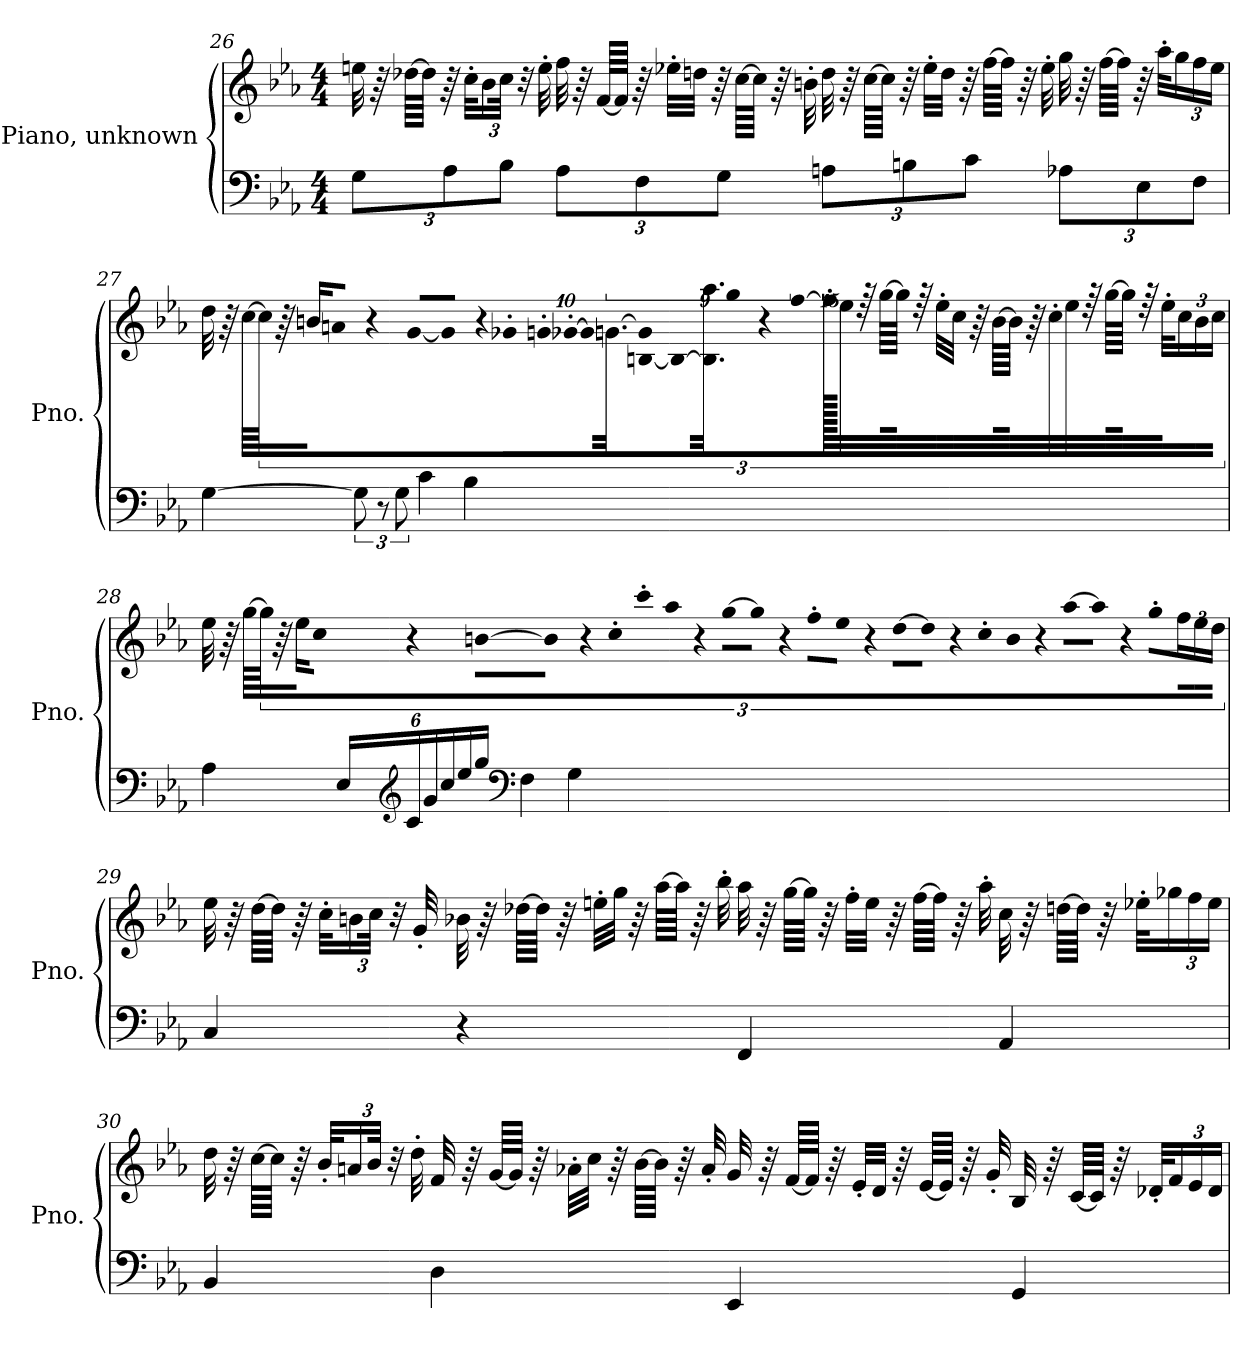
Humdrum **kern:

**kern	**kern
*part1	*part1
*staff2	*staff1
*I"Piano, unknown	*
*I'Pno.	*
!!LO:PB:g=z
*clefF4	*clefG2
*k[b-e-a-]	*k[b-e-a-]
*M4/4	*M4/4
*Xbrackettup	*
=26	=26
12G\L	32een\
.	64r
.	[64dd-X\LLLL
.	64dd-\JJJJ]
.	64r
12A-\	.
.	32cc'\KLL
*	*Xbrackettup
.	24b-\
12B-\J	48cc\JJk
.	32r
.	32ee'\
12A-\L	32ff\
.	64r
.	[64f/LLLL
.	64f/JJJJ]
.	64r
12F\	.
.	32ee-X'\LLL
.	32ddn\JJJ
.	64r
12G\J	.
.	[64cc\LLLL
.	64cc\JJJJ]
.	64r
.	32bn'\
12An\L	32dd\
.	64r
.	[64cc\LLLL
.	64cc\JJJJ]
.	64r
12Bn\	.
.	32ee-'\LLL
.	32dd\JJJ
.	64r
12c\J	.
.	[64ff\LLLL
.	64ff\JJJJ]
.	64r
.	32ee-'\
12A-X\L	32gg\
.	64r
.	[64ff\LLLL
.	64ff\JJJJ]
.	64r
12E-\	.
.	32aa-'\KLL
.	24gg\
12F\J	24ff\
.	24ee-\JJ
!!LO:LB:g=z
=27	=27
[4G\	32dd\
.	64r
.	[64cc\LLLL
*	*brackettup
.	96cc\JJJJ]
.	96r
.	24bn/LL
.	32an/JJk
.	64r
.	[64g/LLLL
.	64g/JJJJ]
.	64r
.	32g-X'/LLL
*brackettup	*
!	!LO:N:vis=64
12G\]	640%9gn'/L
!	!LO:N:vis=64
.	[640%9g-X'/
!	!LO:N:vis=64
.	640%9g-/J]
.	[36.gn/
12r	.
!	!LO:N:vis=32
.	[1920%53Bn/ 1920%53g/]
!	!LO:N:vis=64
.	640%9B/K_
.	36.B/] 36.aa-/
12G\	.
!	!LO:N:vis=32
.	1920%53gg/JJJ
!	!LO:N:vis=64
.	640%9r
.	[1920%79ff\
4c\	1920ff'\]
.	32ee-\
.	64r
.	[64gg\LLLL
.	64gg\JJJJ]
.	64r
.	32ee-'\LLL
.	32cc\JJJ
.	64r
.	[64b\LLLL
.	64b\JJJJ]
.	64r
.	32cc'\
4B-\	.
.	32ee-\
.	64r
.	[64gg\LLLL
.	64gg\JJJJ]
.	64r
.	32ee-'\KLL
*	*Xbrackettup
.	24cc\
.	24b\
.	24cc\JJ
1920ryy	.
!!LO:LB:g=z
=28	=28
4A-\	32ee-\
.	64r
.	[64gg\LLLL
*	*brackettup
.	96gg\JJJJ]
.	96r
.	24ee-\LL
.	32cc\JJk
.	64r
.	[64bn\LLLL
.	64b\JJJJ]
.	64r
.	32cc'\
*Xbrackettup	*
24E-/LL	4ccc'\
*clefG2	*
24c/	.
24g/	.
24cc/	.
24ee-/	.
24gg/JJ	.
*clefF4	*
4F\	32aa-\
.	64r
.	[64gg\LLLL
.	64gg\JJJJ]
.	64r
.	32ff'\LLL
.	32ee-\JJJ
.	64r
.	[64dd\LLLL
.	64dd\JJJJ]
.	64r
.	32cc'\
4G\	32b\
.	64r
.	[64aa-\LLLL
.	64aa-\JJJJ]
.	64r
.	32gg'\KLL
*	*Xbrackettup
.	24ff\
.	24ee-\
.	24dd\JJ
!!LO:LB:g=z
=29	=29
4C/	32ee-\
.	64r
.	[64dd\LLLL
.	64dd\JJJJ]
.	64r
.	32cc'\KLL
.	24bn\
.	48cc\JJk
.	32r
.	32g'/
4r	32b-X\
.	64r
.	[64dd-X\LLLL
.	64dd-\JJJJ]
.	64r
.	32een'\LLL
.	32gg\JJJ
.	64r
.	[64aa-\LLLL
.	64aa-\JJJJ]
.	64r
.	32bb-'\
4FF/	32aa-\
.	64r
.	[64gg\LLLL
.	64gg\JJJJ]
.	64r
.	32ff'\LLL
.	32ee\JJJ
.	64r
.	[64ff\LLLL
.	64ff\JJJJ]
.	64r
.	32aa-'\
4AA-/	32cc\
.	64r
.	[64ddn\LLLL
.	64dd\JJJJ]
.	64r
.	32ee-X'\KLL
.	24gg-X\
.	24ff\
.	24ee-\JJ
!!LO:LB:g=z
=30	=30
4BB-/	32dd\
.	64r
.	[64cc\LLLL
.	64cc\JJJJ]
.	64r
.	32b-'/KLL
.	24an/
.	48b-/JJk
.	32r
.	32dd'\
4D\	32f/
.	64r
.	[64g/LLLL
.	64g/JJJJ]
.	64r
.	32a-X'\LLL
.	32cc\JJJ
.	64r
.	[64b-\LLLL
.	64b-\JJJJ]
.	64r
.	32a-'/
4EE-/	32g/
.	64r
.	[64f/LLLL
.	64f/JJJJ]
.	64r
.	32e-'/LLL
.	32d/JJJ
.	64r
.	[64e-/LLLL
.	64e-/JJJJ]
.	64r
.	32g'/
4GG/	32B-/
.	64r
.	[64c/LLLL
.	64c/JJJJ]
.	64r
.	32d-X'/KLL
.	24f/
.	24e-/
.	24d-/JJ
=	=
*-	*-
